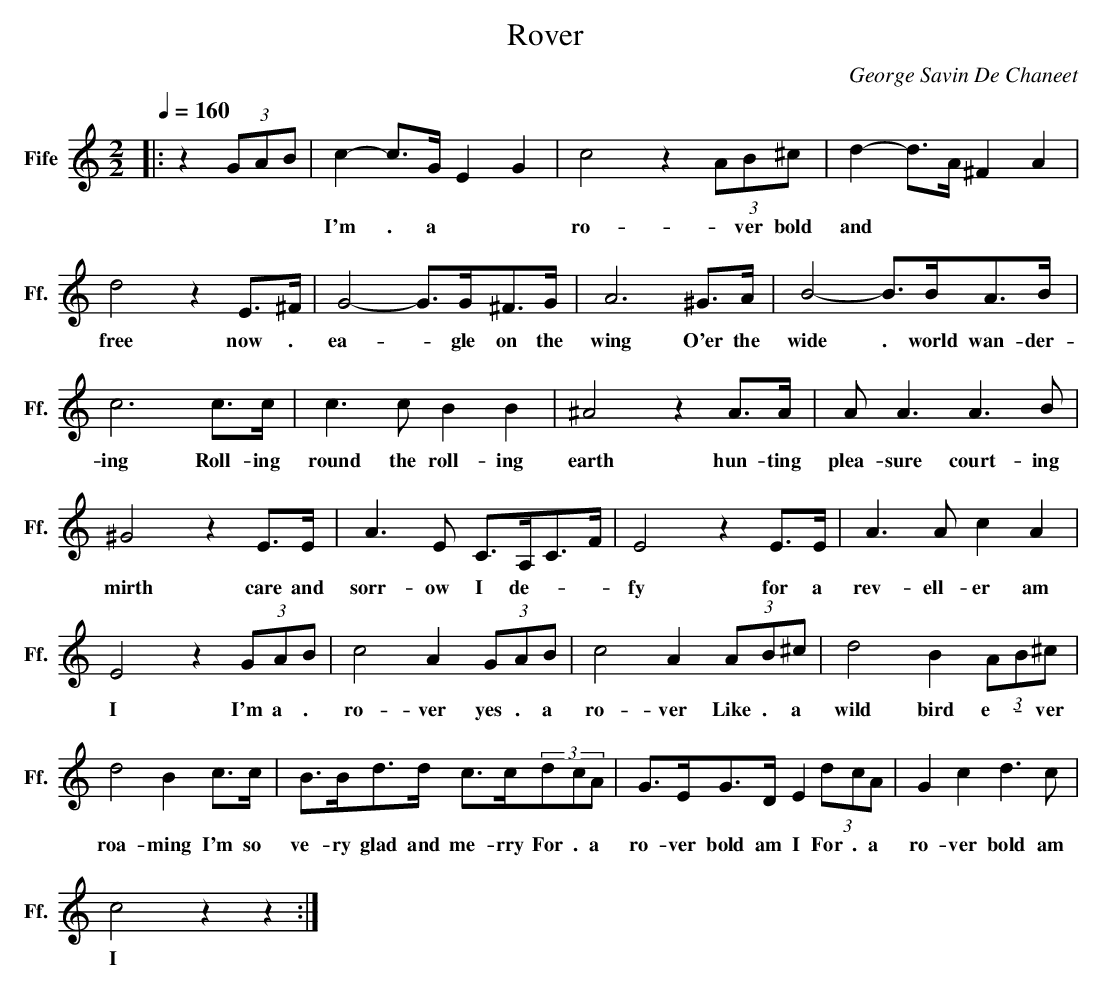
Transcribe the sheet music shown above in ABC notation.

X:1
T:Rover
C:George Savin De Chaneet
%%score 1 ( 2 3 )
L:1/8
Q:1/4=160
M:2/2
K:C
V:1 octave=0 transpose=1  nm="Fife" snm="Ff."
V:1
[I: MIDI=program 73]|: z2 (3GAB | c2- c>G E2 G2 | c4 z2 (3AB^c | d2- d>A ^F2 A2 |$ d4 z2 E>^F |
w: ||I'm . a|ro- * ver bold and|free now . on|land . and now on|sea like an|
G4- G>G^F>G | A6 ^G>A | B4- B>BA>B |$ c6 c>c | c3 c B2 B2 | ^A4 z2 A>A | A A3 A3 B |$ ^G4 z2 E>E |
w: ea- * gle on the|wing O'er the|wide . world wan- der-|ing Roll- ing|round the roll- ing|earth hun- ting|plea- sure court- ing|mirth care and|
A3 E C>A,C>F | E4 z2 E>E | A3 A c2 A2 |$ E4 z2 (3GAB | c4 A2 (3GAB | c4 A2 (3AB^c |
w: sorr- ow I de- * *|fy for a|rev- ell- er am|I I'm a .|ro- ver yes . a|ro- ver Like . a|
d4 B2 (3AB^c |$ d4 B2 c>c | B>Bd>d c>c(3dcA | G>EG>D E2 (3dcA | G2 c2 d3 c |$ c4 z2 z2 :|
w: wild bird e- * ver|roa- ming I'm so|ve- ry glad and me- rry For . a|ro- ver bold am I For . a|ro- ver bold am|I|
